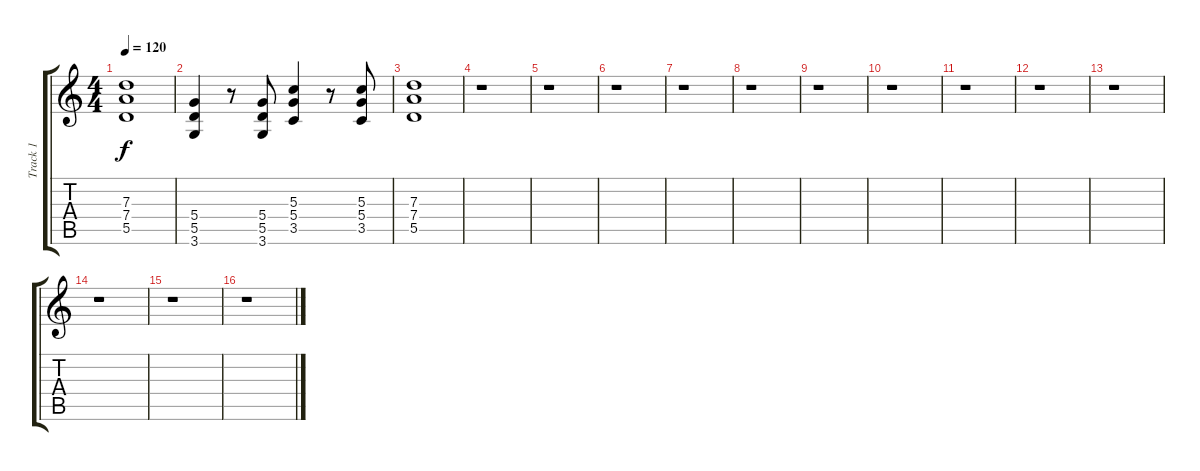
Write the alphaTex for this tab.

\track ("Track 1" "Track 1") {instrument acousticguitarsteel}
\staff {score tabs}
\tuning (E4 B3 G3 D3 A2 E2) {hide}
\ts (4 4)
\tempo 120
\clef g2
\ks c
(7.3 7.4 5.5).1{dy f} |
(5.4 5.5 3.6).4 r.8 (5.4 5.5 3.6).8 (5.3 5.4 3.5).4 r.8 (5.3 5.4 3.5).8 |
(7.3 7.4 5.5).1 |
r.1 |
r.1 |
r.1 |
r.1 |
r.1 |
r.1 |
r.1 |
r.1 |
r.1 |
r.1 |
r.1 |
r.1 |
r.1
